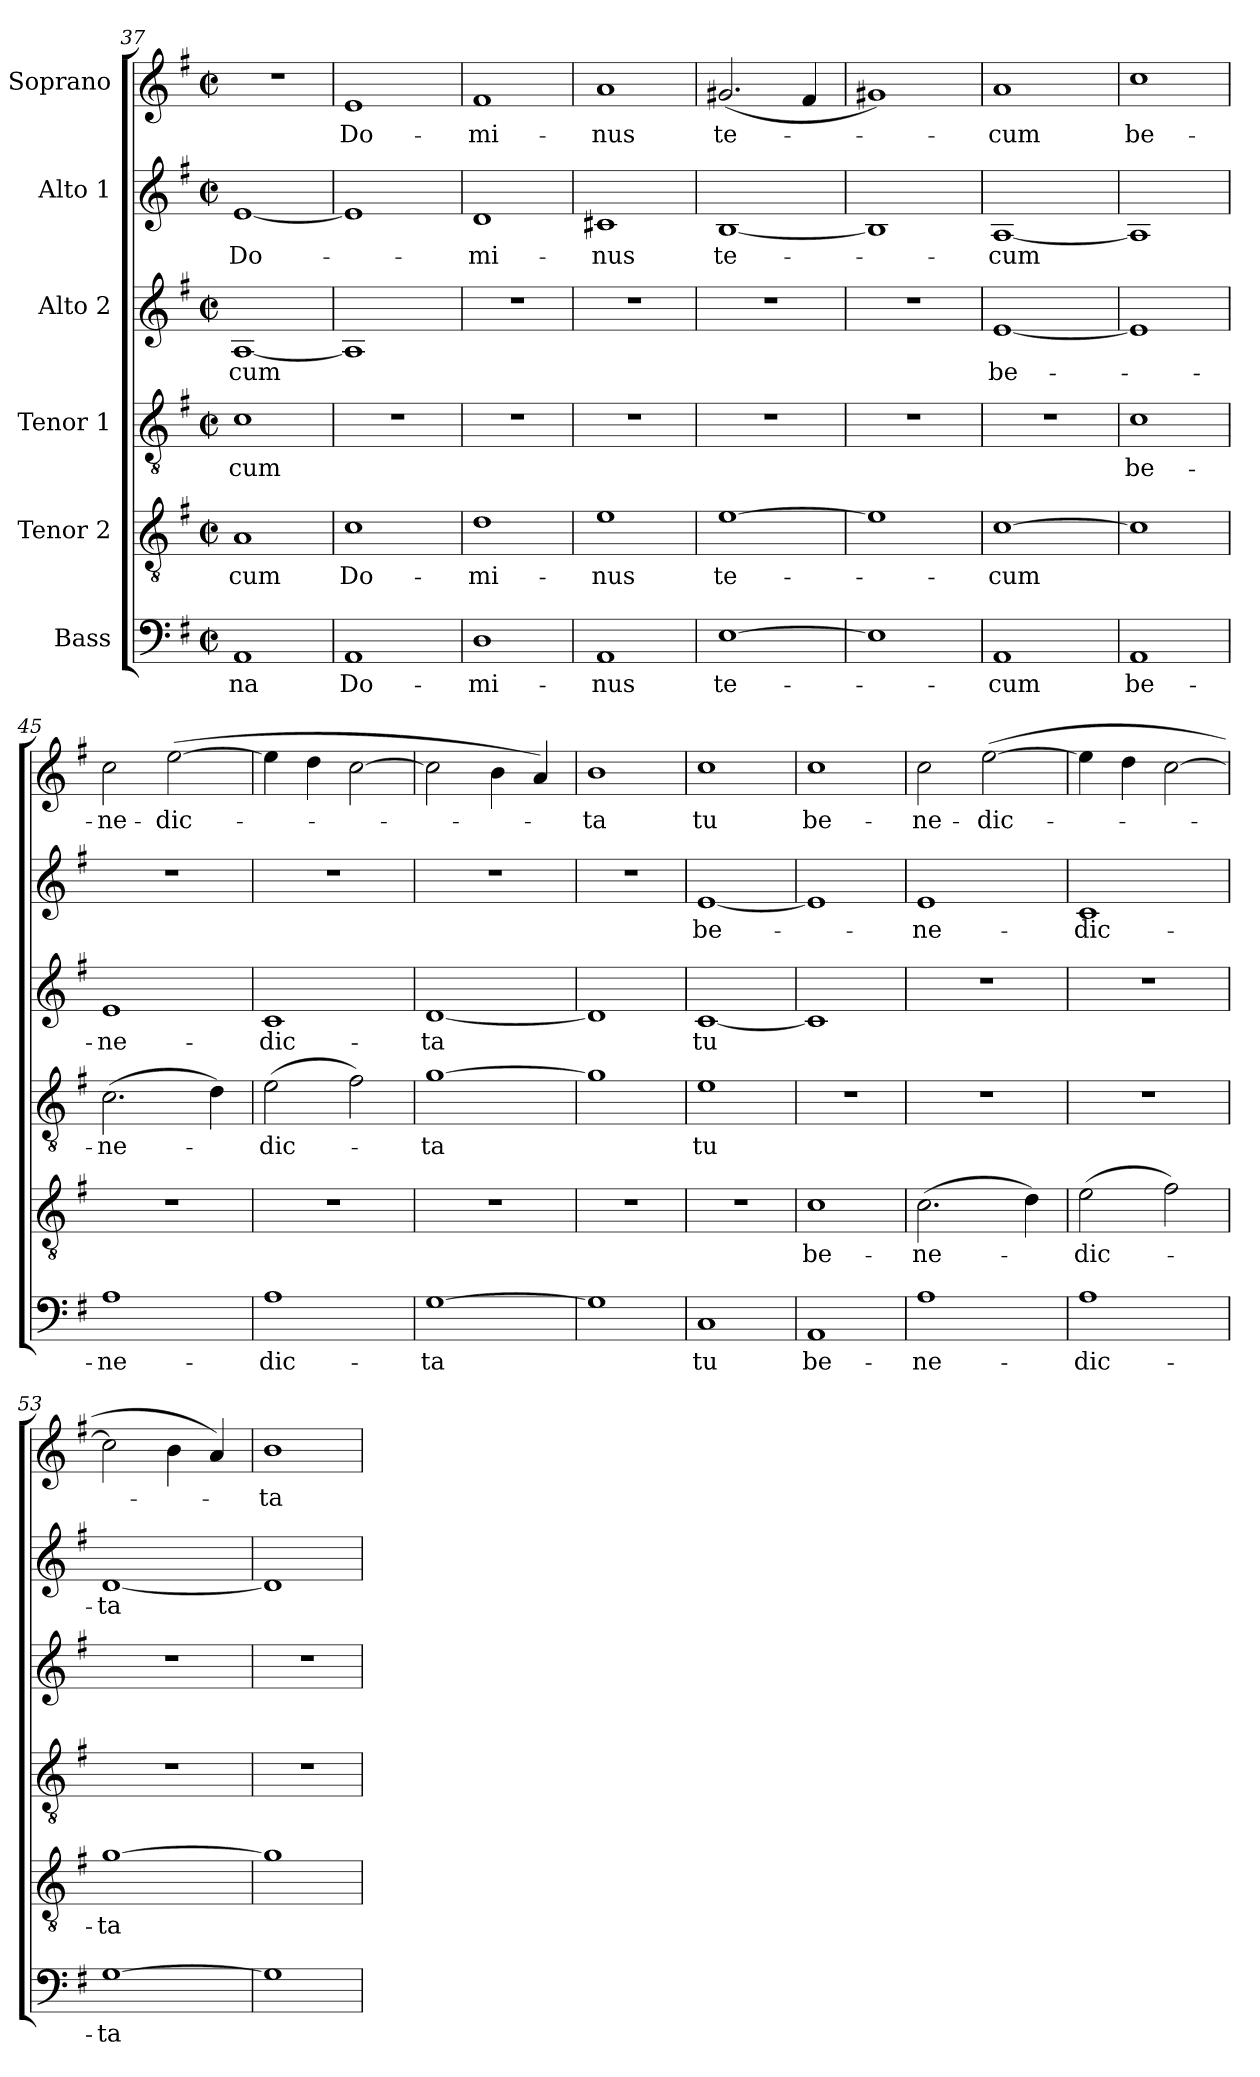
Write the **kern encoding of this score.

**kern	**text	**kern	**text	**kern	**text	**kern	**text	**kern	**text	**kern	**text
*part6	*part6	*part5	*part5	*part4	*part4	*part3	*part3	*part2	*part2	*part1	*part1
*staff6	*staff6	*staff5	*staff5	*staff4	*staff4	*staff3	*staff3	*staff2	*staff2	*staff1	*staff1
*I"Bass	*	*I"Tenor 2	*	*I"Tenor 1	*	*I"Alto 2	*	*I"Alto 1	*	*I"Soprano	*
*clefF4	*	*clefGv2	*	*clefGv2	*	*clefG2	*	*clefG2	*	*clefG2	*
*k[f#]	*	*k[f#]	*	*k[f#]	*	*k[f#]	*	*k[f#]	*	*k[f#]	*
*G:	*	*G:	*	*G:	*	*G:	*	*G:	*	*G:	*
*M2/2	*	*M2/2	*	*M2/2	*	*M2/2	*	*M2/2	*	*M2/2	*
*met(c|)	*	*met(c|)	*	*met(c|)	*	*met(c|)	*	*met(c|)	*	*met(c|)	*
=37	=37	=37	=37	=37	=37	=37	=37	=37	=37	=37	=37
1AA	-na	1A	-cum	1c	-cum	[1A	-cum	[1e	Do-	1r	.
=38	=38	=38	=38	=38	=38	=38	=38	=38	=38	=38	=38
1AA	Do-	1c	Do-	1r	.	1A]	.	1e]	.	1e	Do-
=39	=39	=39	=39	=39	=39	=39	=39	=39	=39	=39	=39
1D	-mi-	1d	-mi-	1r	.	1r	.	1d	-mi-	1f#	-mi-
=40	=40	=40	=40	=40	=40	=40	=40	=40	=40	=40	=40
1AA	-nus	1e	-nus	1r	.	1r	.	1c#X	-nus	1a	-nus
!!LO:PB:g=z
=41	=41	=41	=41	=41	=41	=41	=41	=41	=41	=41	=41
[1E	te-	[1e	te-	1r	.	1r	.	[1B	te-	(2.g#X/	te-
.	.	.	.	.	.	.	.	.	.	4f#/	.
=42	=42	=42	=42	=42	=42	=42	=42	=42	=42	=42	=42
1E]	.	1e]	.	1r	.	1r	.	1B]	.	1g#X)	.
=43	=43	=43	=43	=43	=43	=43	=43	=43	=43	=43	=43
1AA	-cum	[1c	-cum	1r	.	[1e	be-	[1A	-cum	1a	-cum
=44	=44	=44	=44	=44	=44	=44	=44	=44	=44	=44	=44
1AA	be-	1c]	.	1c	be-	1e]	.	1A]	.	1cc	be-
=45	=45	=45	=45	=45	=45	=45	=45	=45	=45	=45	=45
1A	-ne-	1r	.	(2.c\	-ne-	1e	-ne-	1r	.	2cc\	-ne-
.	.	.	.	.	.	.	.	.	.	([2ee\	-dic-
.	.	.	.	4d\)	.	.	.	.	.	.	.
=46	=46	=46	=46	=46	=46	=46	=46	=46	=46	=46	=46
1A	-dic-	1r	.	(2e\	-dic-	1c	-dic-	1r	.	4ee\]	.
.	.	.	.	.	.	.	.	.	.	4dd\	.
.	.	.	.	2f#\)	.	.	.	.	.	[2cc\	.
=47	=47	=47	=47	=47	=47	=47	=47	=47	=47	=47	=47
[1G	-ta	1r	.	[1g	-ta	[1d	-ta	1r	.	2cc\]	.
.	.	.	.	.	.	.	.	.	.	4b\	.
.	.	.	.	.	.	.	.	.	.	4a/)	.
=48	=48	=48	=48	=48	=48	=48	=48	=48	=48	=48	=48
1G]	.	1r	.	1g]	.	1d]	.	1r	.	1b	-ta
!!LO:LB:g=z
=49	=49	=49	=49	=49	=49	=49	=49	=49	=49	=49	=49
1C	tu	1r	.	1e	tu	[1c	tu	[1e	be-	1cc	tu
=50	=50	=50	=50	=50	=50	=50	=50	=50	=50	=50	=50
1AA	be-	1c	be-	1r	.	1c]	.	1e]	.	1cc	be-
=51	=51	=51	=51	=51	=51	=51	=51	=51	=51	=51	=51
1A	-ne-	(2.c\	-ne-	1r	.	1r	.	1e	-ne-	2cc\	-ne-
.	.	.	.	.	.	.	.	.	.	([2ee\	-dic-
.	.	4d\)	.	.	.	.	.	.	.	.	.
=52	=52	=52	=52	=52	=52	=52	=52	=52	=52	=52	=52
1A	-dic-	(2e\	-dic-	1r	.	1r	.	1c	-dic-	4ee\]	.
.	.	.	.	.	.	.	.	.	.	4dd\	.
.	.	2f#\)	.	.	.	.	.	.	.	[2cc\	.
=53	=53	=53	=53	=53	=53	=53	=53	=53	=53	=53	=53
[1G	-ta	[1g	-ta	1r	.	1r	.	[1d	-ta	2cc\]	.
.	.	.	.	.	.	.	.	.	.	4b\	.
.	.	.	.	.	.	.	.	.	.	4a/)	.
=54	=54	=54	=54	=54	=54	=54	=54	=54	=54	=54	=54
1G]	.	1g]	.	1r	.	1r	.	1d]	.	1b	-ta
=	=	=	=	=	=	=	=	=	=	=	=
*-	*-	*-	*-	*-	*-	*-	*-	*-	*-	*-	*-
